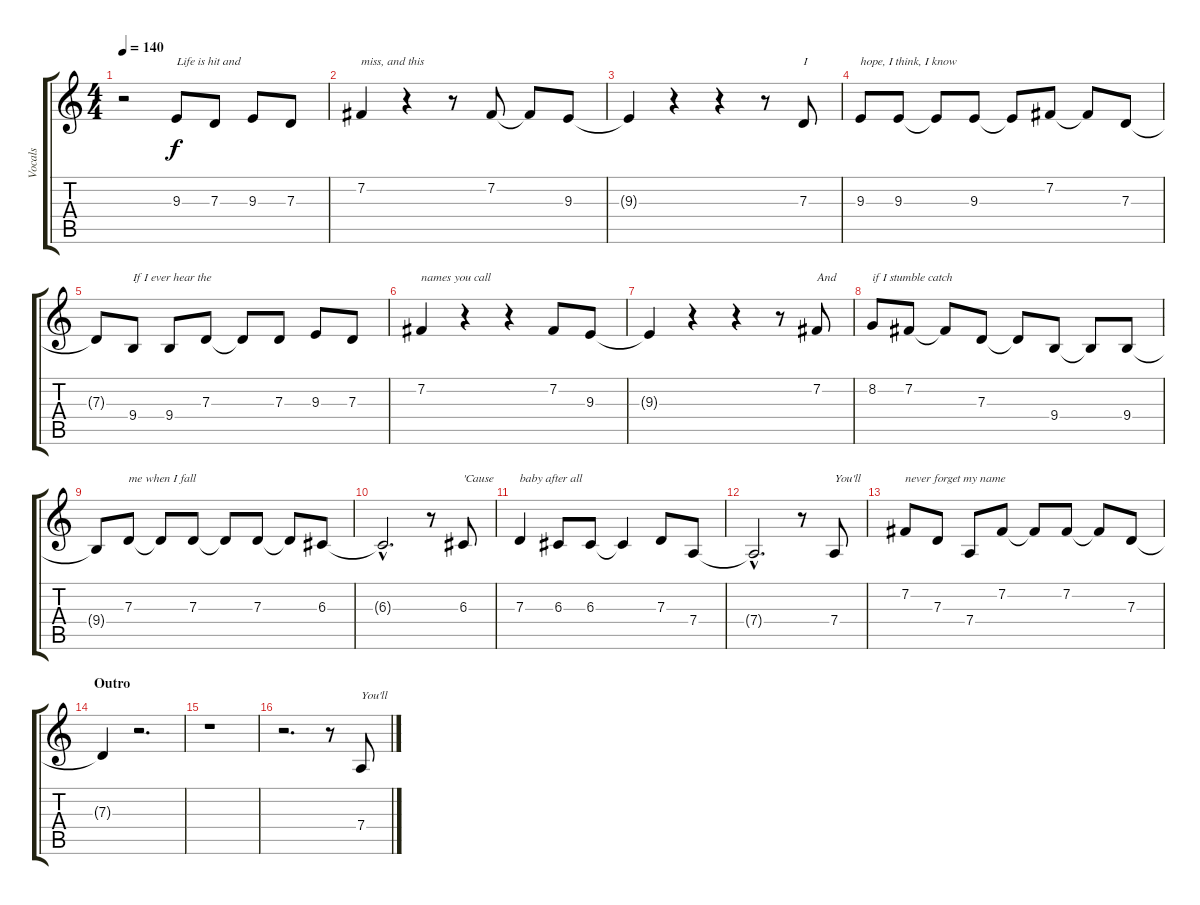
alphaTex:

\track ("Vocals" "Vocals") {instrument tenorsax}
\staff {score tabs}
\tuning (E4 B3 G3 D3 A2 E2) {hide}
\ts (4 4)
\tempo 140
\clef g2
\ks c
r.2{dy f} 9.3.8{txt "Life is hit and"} 7.3.8 9.3.8 7.3.8 |
7.2.4{txt "miss, and this"} r.4 r.8 7.2.8 7.2{t}.8 9.3.8 |
9.3{t}.4 r.4 r.4 r.8 7.3.8{txt "I"} |
9.3.8{txt "hope, I think, I know"} 9.3.8 9.3{t}.8 9.3.8 9.3{t}.8 7.2.8 7.2{t}.8 7.3.8 |
7.3{t}.8 9.4.8{txt "If I ever hear the"} 9.4.8 7.3.8 7.3{t}.8 7.3.8 9.3.8 7.3.8 |
7.2.4{txt "names you call"} r.4 r.4 7.2.8 9.3.8 |
9.3{t}.4 r.4 r.4 r.8 7.2.8{txt "And"} |
8.2.8{txt "if I stumble catch"} 7.2.8 7.2{t}.8 7.3.8 7.3{t}.8 9.4.8 9.4{t}.8 9.4.8 |
9.4{t}.8 7.3.8{txt "me when I fall"} 7.3{t}.8 7.3.8 7.3{t}.8 7.3.8 7.3{t}.8 6.3.8 |
6.3{hac t}.2{d} r.8 6.3.8{txt "'Cause"} |
7.3.4{txt "baby after all"} 6.3.8 6.3.8 6.3{t}.4 7.3.8 7.4.8 |
7.4{hac t}.2{d} r.8 7.4.8{txt "You'll"} |
7.2.8{txt "never forget my name"} 7.3.8 7.4.8 7.2.8 7.2{t}.8 7.2.8 7.2{t}.8 7.3.8 |
\section ("" "Outro")
7.3{t}.4 r.2{d} |
r.1 |
r.2{d} r.8 7.4.8{txt "You'll"}
